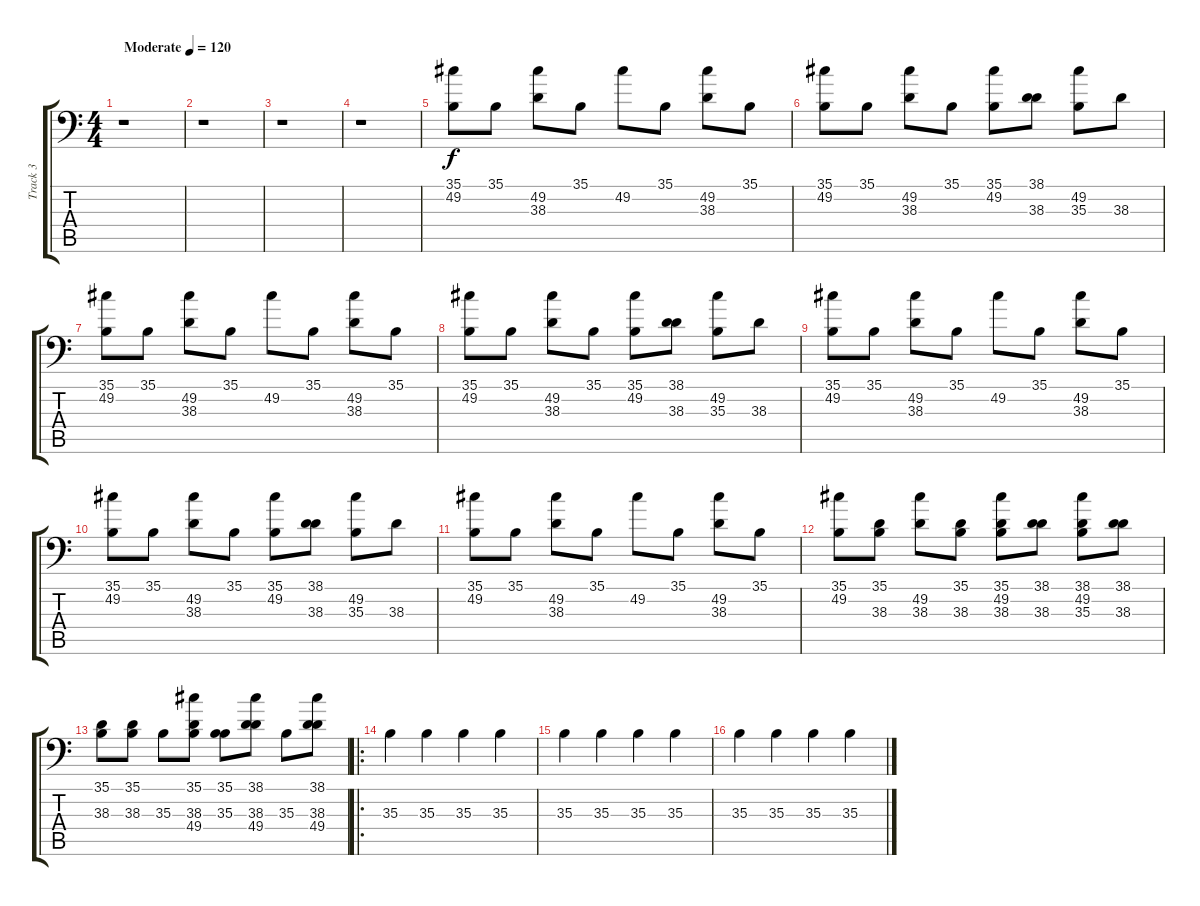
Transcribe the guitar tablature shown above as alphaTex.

\track ("Track 3" "Track 3") {instrument acousticgrandpiano}
\staff {score tabs}
\tuning (C-1 C-1 C-1 C-1 C-1 C-1) {hide}
\ts (4 4)
\tempo (120 "Moderate")
\clef f4
\ks c
r.1{dy f instrument acousticgrandpiano} |
r.1 |
r.1 |
r.1 |
(35.1 49.2).8 35.1.8 (49.2 38.3).8 35.1.8 49.2.8 35.1.8 (49.2 38.3).8 35.1.8 |
(35.1 49.2).8 35.1.8 (49.2 38.3).8 35.1.8 (35.1 49.2).8 (38.1 38.3).8 (49.2 35.3).8 38.3.8 |
(35.1 49.2).8 35.1.8 (49.2 38.3).8 35.1.8 49.2.8 35.1.8 (49.2 38.3).8 35.1.8 |
(35.1 49.2).8 35.1.8 (49.2 38.3).8 35.1.8 (35.1 49.2).8 (38.1 38.3).8 (49.2 35.3).8 38.3.8 |
(35.1 49.2).8 35.1.8 (49.2 38.3).8 35.1.8 49.2.8 35.1.8 (49.2 38.3).8 35.1.8 |
(35.1 49.2).8 35.1.8 (49.2 38.3).8 35.1.8 (35.1 49.2).8 (38.1 38.3).8 (49.2 35.3).8 38.3.8 |
(35.1 49.2).8 35.1.8 (49.2 38.3).8 35.1.8 49.2.8 35.1.8 (49.2 38.3).8 35.1.8 |
(35.1 49.2).8 (35.1 38.3).8 (49.2 38.3).8 (35.1 38.3).8 (35.1 49.2 38.3).8 (38.1 38.3).8 (38.1 49.2 35.3).8 (38.1 38.3).8 |
(35.1 38.3).8 (35.1 38.3).8 35.3.8 (35.1 38.3 49.4).8 (35.1 35.3).8 (38.1 38.3 49.4).8 35.3.8 (38.1 38.3 49.4).8 |
\ro
35.3.4 35.3.4 35.3.4 35.3.4 |
35.3.4 35.3.4 35.3.4 35.3.4 |
35.3.4 35.3.4 35.3.4 35.3.4
